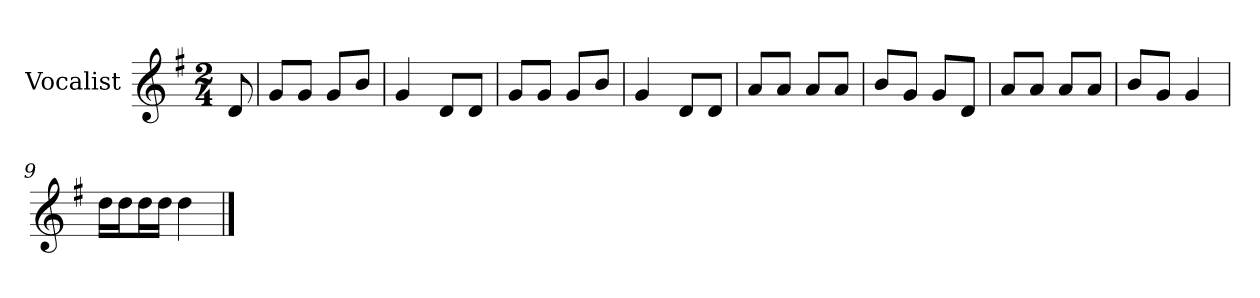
**kern
*part1
*staff1
*I"Vocalist
*k[f#]
*G:
*M2/4
=
8d
=1
8gL
8gJ
8gL
8bJ
=2
4g
8dL
8dJ
=3
8gL
8gJ
8gL
8bJ
=4
4g
8dL
8dJ
=5
8aL
8aJ
8aL
8aJ
=6
8bL
8gJ
8gL
8dJ
=7
8aL
8aJ
8aL
8aJ
=8
8bL
8gJ
4g
=9
16ddLL
16ddJ
16ddL
16ddJJ
4dd
==
*-
